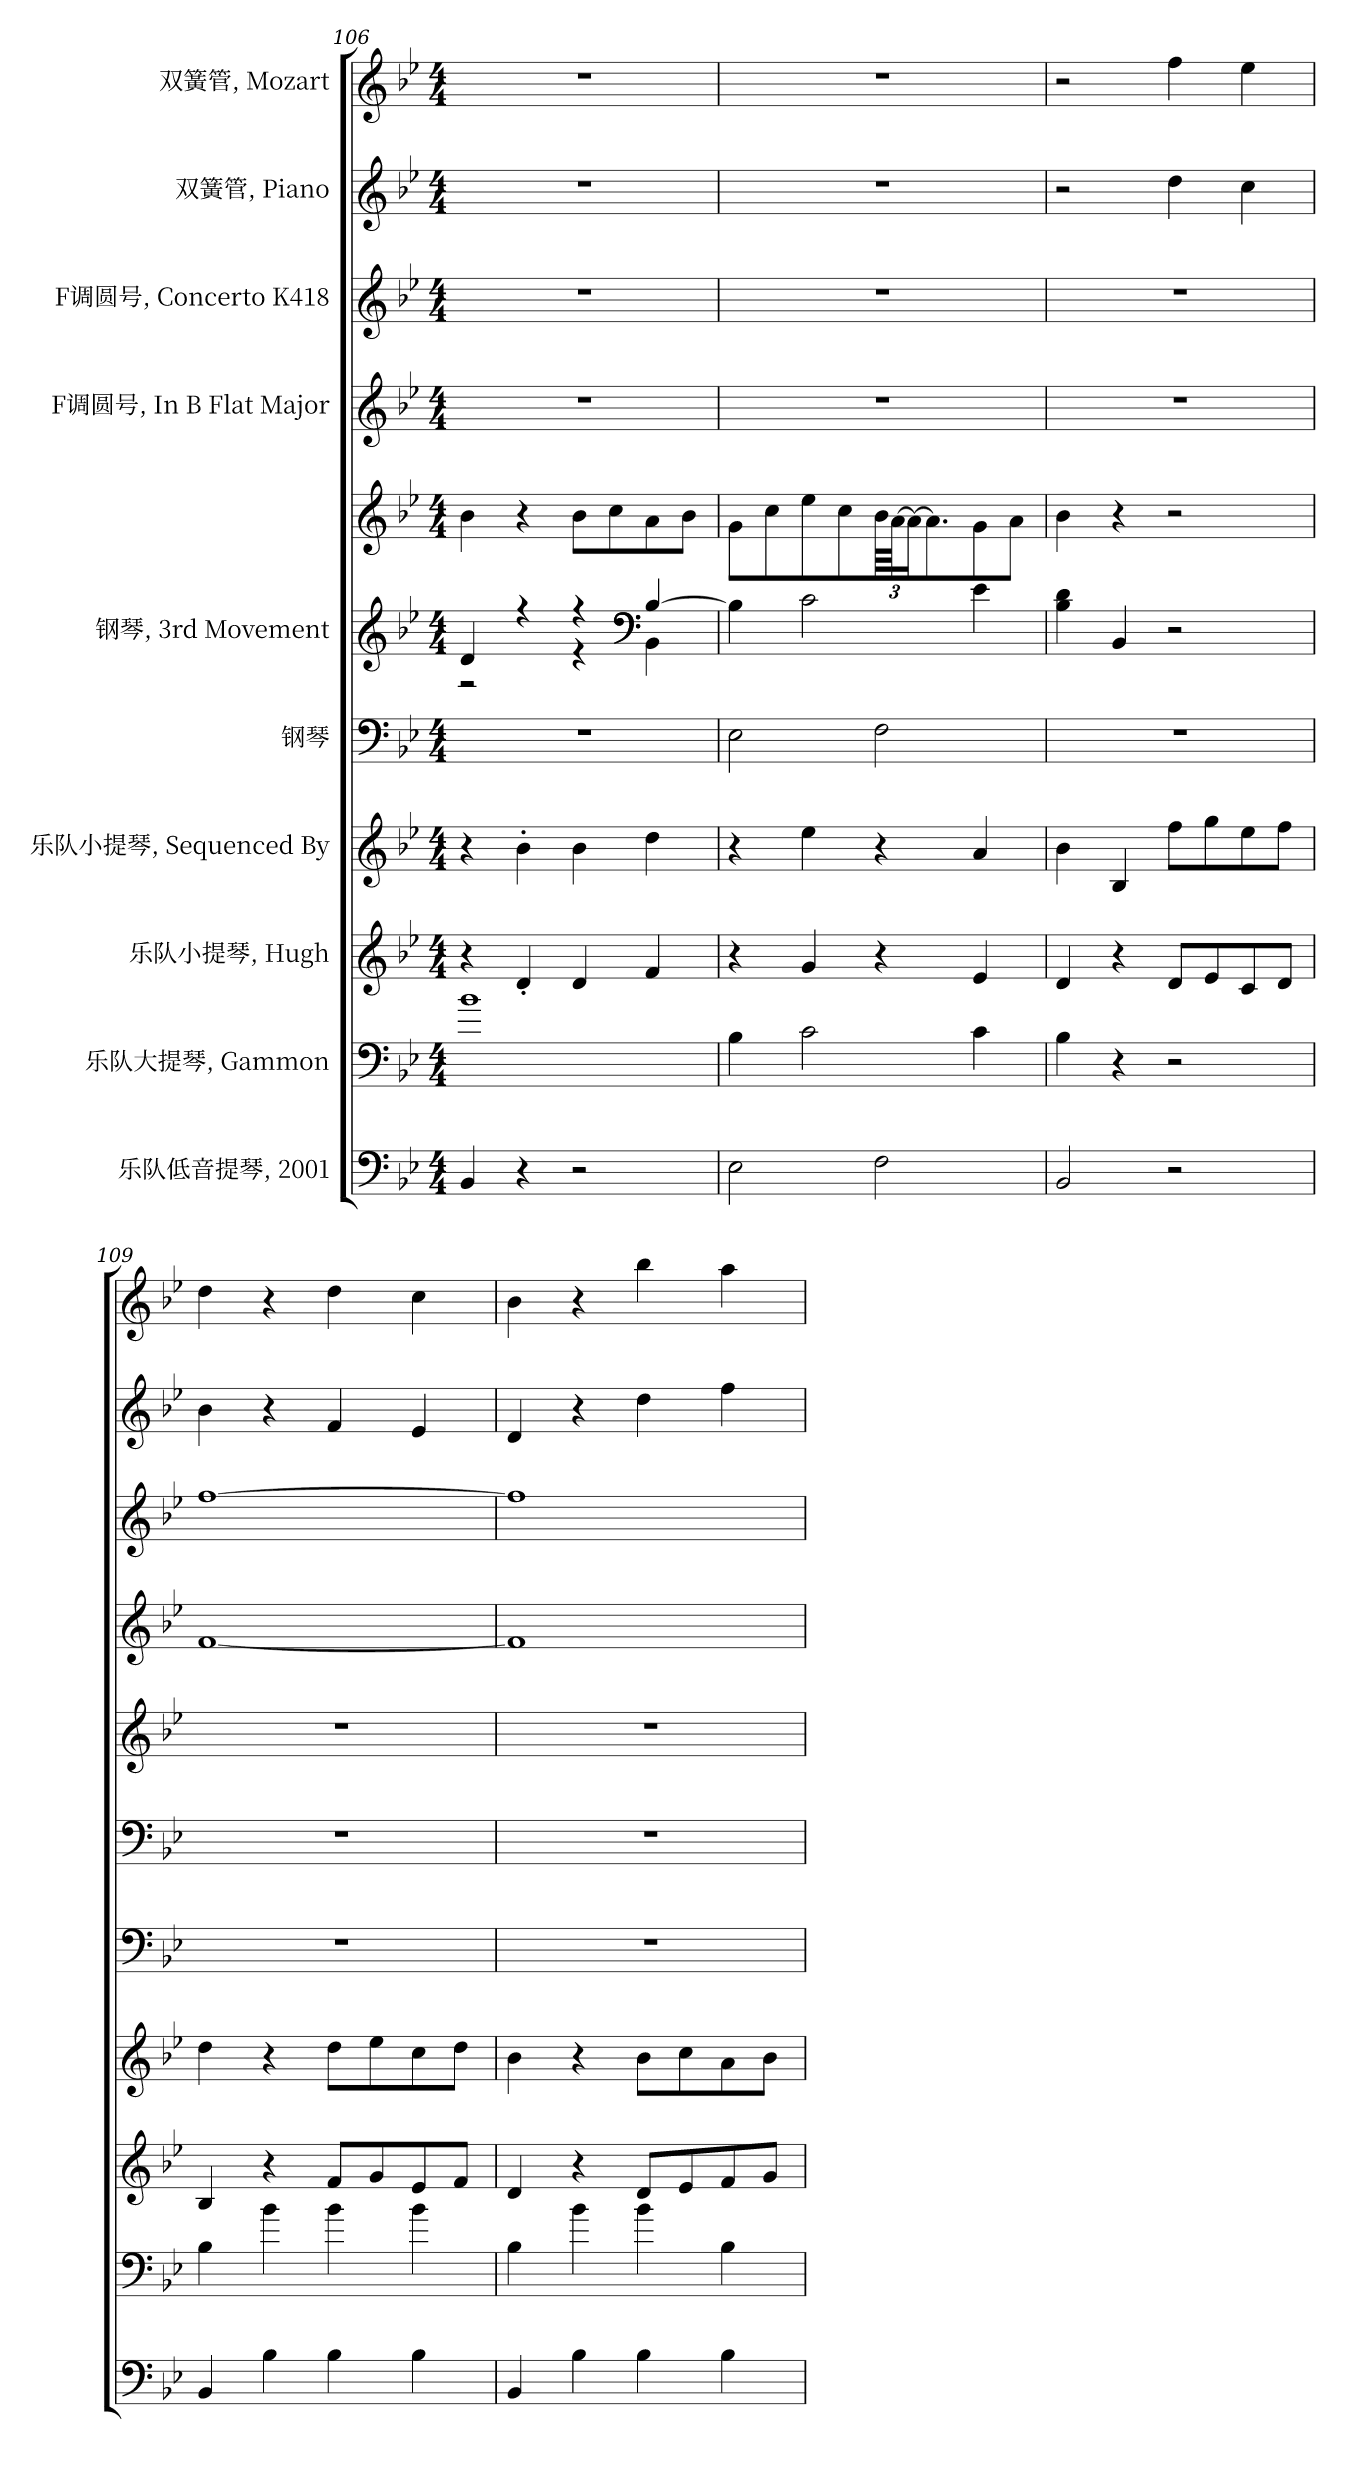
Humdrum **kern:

**kern	**kern	**kern	**kern	**kern	**kern	**kern	**kern	**kern	**kern	**kern
*part10	*part9	*part8	*part7	*part6	*part5	*part5	*part4	*part3	*part2	*part1
*staff11	*staff10	*staff9	*staff8	*staff7	*staff6	*staff5	*staff4	*staff3	*staff2	*staff1
*I"乐队低音提琴, 2001	*I"乐队大提琴, Gammon	*I"乐队小提琴,  Hugh	*I"乐队小提琴, Sequenced By	*I"钢琴	*I"钢琴, 3rd Movement	*	*I"F调圆号, In B Flat Major	*I"F调圆号, Concerto K418	*I"双簧管,  Piano	*I"双簧管,  Mozart
*clefF4	*clefF4	*clefG2	*clefG2	*clefF4	*clefG2	*clefG2	*clefG2	*clefG2	*clefG2	*clefG2
*ITrd7c12	*	*	*	*	*	*	*ITrd4c7	*ITrd4c7	*	*
*k[b-e-]	*k[b-e-]	*k[b-e-]	*k[b-e-]	*k[b-e-]	*k[b-e-]	*k[b-e-]	*k[b-e-a-]	*k[b-e-a-]	*k[b-e-]	*k[b-e-]
*M4/4	*M4/4	*M4/4	*M4/4	*M4/4	*M4/4	*M4/4	*M4/4	*M4/4	*M4/4	*M4/4
=106	=106	=106	=106	=106	=106	=106	=106	=106	=106	=106
*	*	*	*	*	*^	*	*	*	*	*
4BBB-/	1b-	4r	4r	1r	4d/	2r	4b-\	1r	1r	1r	1r
4r	.	4d'/	4b-'\	.	4r	.	4r	.	.	.	.
2r	.	4d/	4b-\	.	4r	4r	8b-\L	.	.	.	.
.	.	.	.	.	.	.	8cc\	.	.	.	.
*	*	*	*	*	*clefF4	*	*	*	*	*	*
.	.	4f/	4dd\	.	[4B-/	4BB-\	8a\	.	.	.	.
.	.	.	.	.	.	.	8b-\J	.	.	.	.
*	*	*	*	*	*v	*v	*	*	*	*	*
!!LO:PB:g=z
=107	=107	=107	=107	=107	=107	=107	=107	=107	=107	=107
2EE-\	4B-\	4r	4r	2E-\	4B-\]	8g\L	1r	1r	1r	1r
.	.	.	.	.	.	8cc\	.	.	.	.
.	2c\	4g/	4ee-\	.	2c\	8ee-\	.	.	.	.
.	.	.	.	.	.	8cc\	.	.	.	.
*	*	*	*	*	*	*Xbrackettup	*	*	*	*
2FF\	.	4r	4r	2F\	.	96b-\LLL	.	.	.	.
.	.	.	.	.	.	[96a\JJ	.	.	.	.
.	.	.	.	.	.	24a\J_	.	.	.	.
.	.	.	.	.	.	8.a\]	.	.	.	.
.	4c\	4e-/	4a/	.	4e-\	8g\	.	.	.	.
.	.	.	.	.	.	8a\J	.	.	.	.
=108	=108	=108	=108	=108	=108	=108	=108	=108	=108	=108
2BBB-/	4B-\	4d/	4b-\	1r	4B-\ 4d\	4b-\	1r	1r	2r	2r
.	4r	4r	4B-/	.	4BB-/	4r	.	.	.	.
2r	2r	8d/L	8ff\L	.	2r	2r	.	.	4dd\	4ff\
.	.	8e-/	8gg\	.	.	.	.	.	.	.
.	.	8c/	8ee-\	.	.	.	.	.	4cc\	4ee-\
.	.	8d/J	8ff\J	.	.	.	.	.	.	.
=109	=109	=109	=109	=109	=109	=109	=109	=109	=109	=109
4BBB-/	4B-\	4B-/	4dd\	1r	1r	1r	[1B-	[1b-	4b-\	4dd\
4BB-\	4b-\	4r	4r	.	.	.	.	.	4r	4r
4BB-\	4b-\	8f/L	8dd\L	.	.	.	.	.	4f/	4dd\
.	.	8g/	8ee-\	.	.	.	.	.	.	.
4BB-\	4b-\	8e-/	8cc\	.	.	.	.	.	4e-/	4cc\
.	.	8f/J	8dd\J	.	.	.	.	.	.	.
=110	=110	=110	=110	=110	=110	=110	=110	=110	=110	=110
4BBB-/	4B-\	4d/	4b-\	1r	1r	1r	1B-]	1b-]	4d/	4b-\
4BB-\	4b-\	4r	4r	.	.	.	.	.	4r	4r
4BB-\	4b-\	8d/L	8b-\L	.	.	.	.	.	4dd\	4bb-\
.	.	8e-/	8cc\	.	.	.	.	.	.	.
4BB-\	4B-\	8f/	8a\	.	.	.	.	.	4ff\	4aa\
.	.	8g/J	8b-\J	.	.	.	.	.	.	.
=	=	=	=	=	=	=	=	=	=	=
*-	*-	*-	*-	*-	*-	*-	*-	*-	*-	*-
